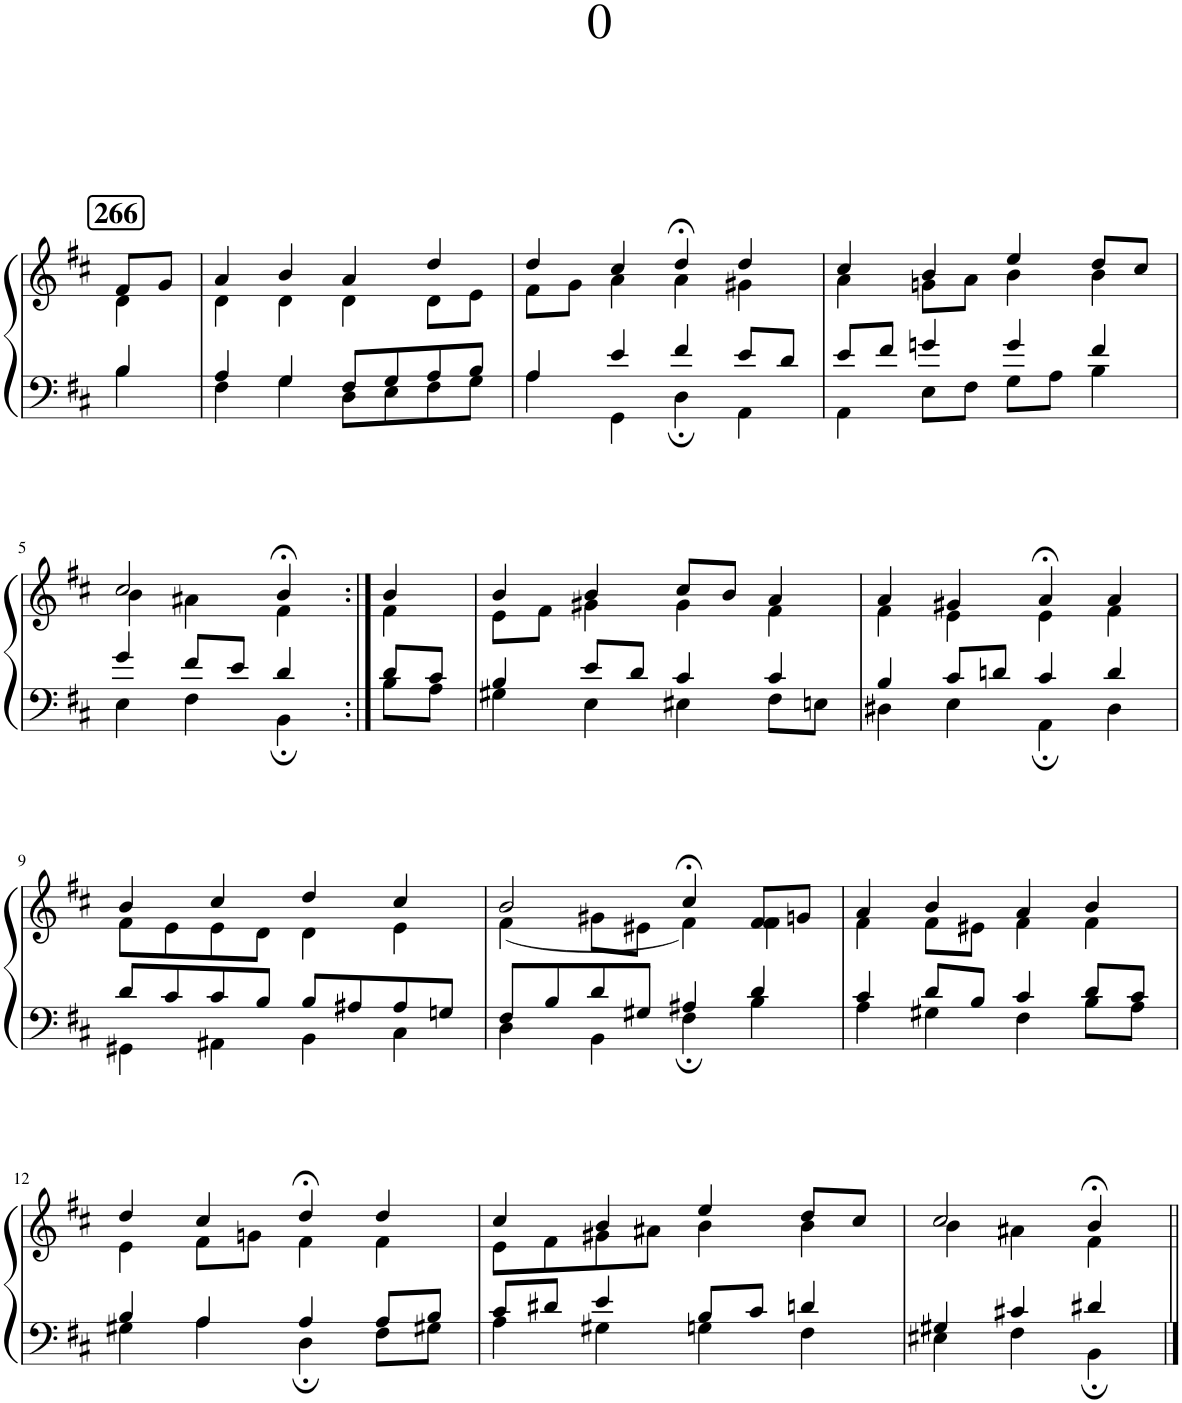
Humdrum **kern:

**kern	**kern
*part1	*part1
*staff2	*staff1
*I"Piano	*
*I'Pno.	*
*clefF4	*clefG2
*k[f#c#]	*k[f#c#]
*M1/4	*M1/4
!!LO:REH:place=s1:a:B:cj:fs=14:t=266
=1	=1
*^	*^
4B/	4B\	8f#/L	4d\
.	.	8g/J	.
=2	=2	=2	=2
*M4/4	*	*M4/4	*
4A/	4F#\	4a/	4d\
4G/	4G\	4b/	4d\
8F#/L	8D\L	4a/	4d\
8G/	8E\	.	.
8A/	8F#\	4dd/	8d\L
8B/J	8G\J	.	8e\J
=3	=3	=3	=3
4A/	4A\	4dd/	8f#\L
.	.	.	8g\J
4e/	4GG\	4cc#/	4a\
4f#/	4D;\	4dd;</	4a\
8e/L	4AA\	4dd/	4g#X\
8d/J	.	.	.
=4	=4	=4	=4
8e/L	4AA\	4cc#/	4a\
8f#/J	.	.	.
4gn/	8E\L	4b/	8gn\L
.	8F#\J	.	8a\J
4g/	8G\L	4ee/	4b\
.	8A\J	.	.
4f#/	4B\	8dd/L	4b\
.	.	8cc#/J	.
!!LO:LB:g=z	!!
=5	=5	=5	=5
*M3/4	*	*M3/4	*
4g/	4E\	2cc#/	4b\
8f#/L	4F#\	.	4a#X\
8e/J	.	.	.
4d/	4BB;\	4b;</	4f#\
=6:|!	=6:|!	=6:|!	=6:|!
*M1/4	*	*M1/4	*
8d/L	8B\L	4b/	4f#\
8c#/J	8A\J	.	.
=7	=7	=7	=7
*M4/4	*	*M4/4	*
4B/	4G#X\	4b/	8e\L
.	.	.	8f#\J
8e/L	4E\	4b/	4g#X\
8d/J	.	.	.
4c#/	4E#X\	8cc#/L	4g#\
.	.	8b/J	.
4c#/	8F#\L	4a/	4f#\
.	8En\J	.	.
=8	=8	=8	=8
4B/	4D#X\	4a/	4f#\
8c#/L	4E\	4g#X/	4e\
8dn/J	.	.	.
4c#/	4AA;\	4a;</	4e\
4d/	4D#\	4a/	4f#\
!!LO:LB:g=z	!!
=9	=9	=9	=9
8d/L	4GG#X\	4b/	8f#\L
8c#/	.	.	8e\
8c#/	4AA#X\	4cc#/	8e\
8B/J	.	.	8d\J
8B/L	4BB\	4dd/	4d\
8A#X/	.	.	.
8A#/	4C#\	4cc#/	4e\
8Gn/J	.	.	.
=10	=10	=10	=10
8F#/L	4D\	2b/	[4f#\
8B/	.	.	.
8d/	4BB\	.	8g#X\L
8G#X/J	.	.	8e#X\J
4A#X/	4F#;\	4cc#;</	4f#\]
4d/	4B\	8f#/ 8f#/L	4f#\
.	.	8gn/J	.
=11	=11	=11	=11
4c#/	4A\	4a/	4f#\
8d/L	4G#X\	4b/	8f#\L
8B/J	.	.	8e#X\J
4c#/	4F#\	4a/	4f#\
8d/L	8B\L	4b/	4f#\
8c#/J	8A\J	.	.
!!LO:LB:g=z	!!
=12	=12	=12	=12
4B/	4G#X\	4dd/	4e\
4A/	4A\	4cc#/	8f#\L
.	.	.	8gn\J
4A/	4D;\	4dd;</	4f#\
8A/L	8F#\L	4dd/	4f#\
8B/J	8G#X\J	.	.
=13	=13	=13	=13
8c#/L	4A\	4cc#/	8e\L
8d#X/J	.	.	8f#\
4e/	4G#X\	4b/	8g#X\
.	.	.	8a#X\J
8B/L	4Gn\	4ee/	4b\
8c#/J	.	.	.
4dn/	4F#\	8dd/L	4b\
.	.	8cc#/J	.
=14	=14	=14	=14
*M3/4	*	*M3/4	*
4G#X/	4E#X\	2cc#/	4b\
4c#X/	4F#\	.	4a#X\
4d#X/	4BB;\	4b;</	4f#\
*v	*v	*	*
*	*v	*v
=||	=||
*-	*-
